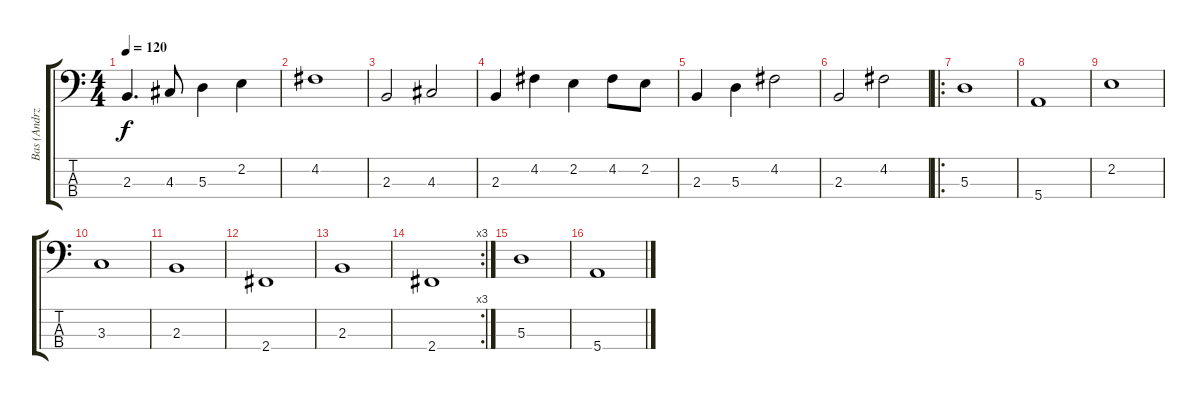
\track ("Bas (Andrzej Stagraczyński)" "Bas (Andrz") {instrument electricbassfinger}
\staff {score tabs}
\tuning (G2 D2 A1 E1) {hide}
\ts (4 4)
\tempo 120
\clef f4
\ks c
2.3.4{d dy f} 4.3.8 5.3.4 2.2.4 |
4.2.1 |
2.3.2 4.3.2 |
2.3.4 4.2.4 2.2.4 4.2.8 2.2.8 |
2.3.4 5.3.4 4.2.2 |
2.3.2 4.2.2 |
\ro
5.3.1 |
5.4.1 |
2.2.1 |
3.3.1 |
2.3.1 |
2.4.1 |
2.3.1 |
\rc 3
2.4.1 |
5.3.1 |
5.4.1
